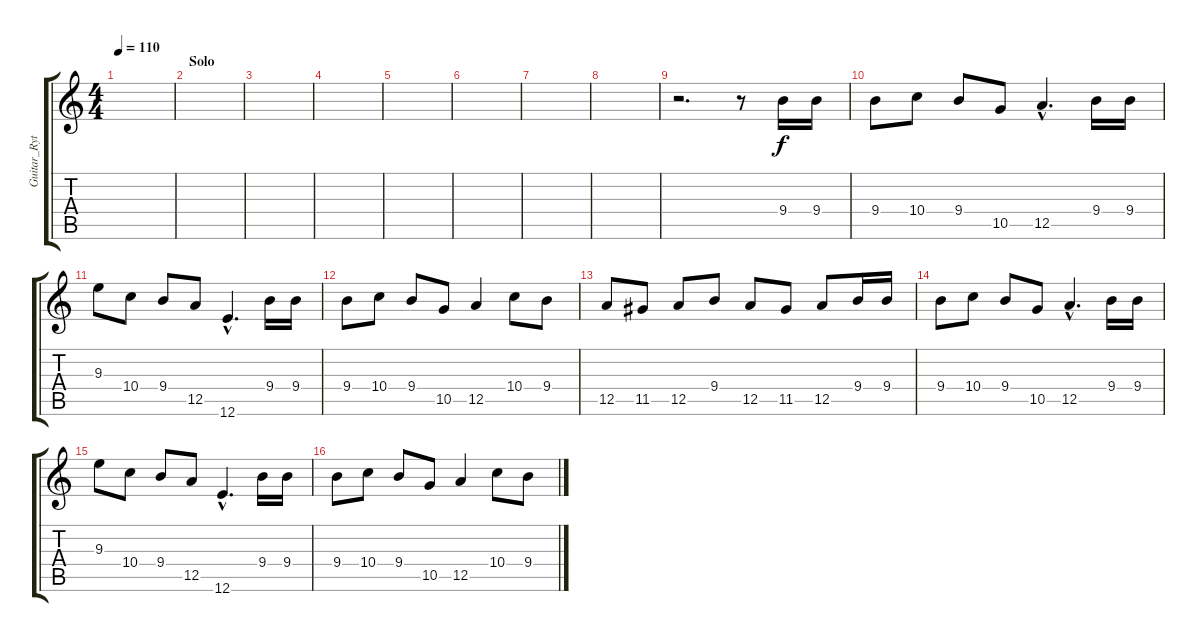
\track ("Guitar_Rythm 2" "Guitar_Ryt") {instrument overdrivenguitar}
\staff {score tabs}
\tuning (E4 B3 G3 D3 A2 E2) {hide}
\ts (4 4)
\tempo 110
\clef g2
\ks c
|
\section ("" "Solo")
|
|
|
|
|
|
|
r.2{d} r.8 9.4.16 9.4.16 |
\section ("" "")
9.4.8 10.4.8 9.4.8 10.5.8 12.5{hac}.4{d} 9.4.16 9.4.16 |
9.3.8 10.4.8 9.4.8 12.5.8 12.6{hac}.4{d} 9.4.16 9.4.16 |
9.4.8 10.4.8 9.4.8 10.5.8 12.5.4 10.4.8 9.4.8 |
12.5.8 11.5.8 12.5.8 9.4.8 12.5.8 11.5.8 12.5.8 9.4.16 9.4.16 |
9.4.8 10.4.8 9.4.8 10.5.8 12.5{hac}.4{d} 9.4.16 9.4.16 |
9.3.8 10.4.8 9.4.8 12.5.8 12.6{hac}.4{d} 9.4.16 9.4.16 |
9.4.8 10.4.8 9.4.8 10.5.8 12.5.4 10.4.8 9.4.8
